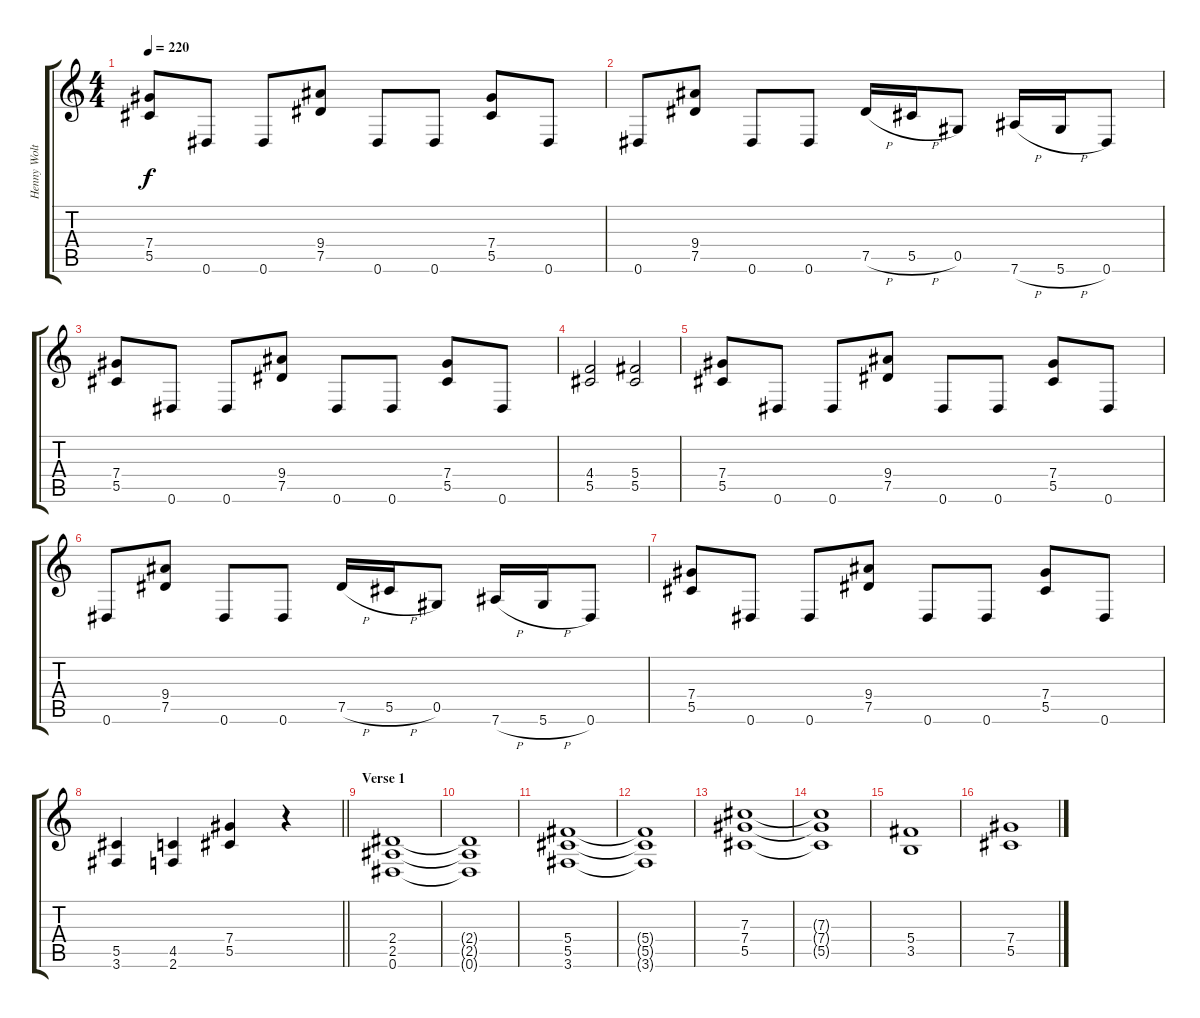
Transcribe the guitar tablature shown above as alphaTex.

\track ("Henny Wolter" "Henny Wolt") {instrument distortionguitar}
\staff {score tabs}
\tuning (Eb4 Bb3 Gb3 Db3 Ab2 Eb2) {hide}
\ts (4 4)
\tempo 220
\clef g2
\ks c
(7.4 5.5).8{dy f} 0.6.8 0.6.8 (9.4 7.5).8 0.6.8 0.6.8 (7.4 5.5).8 0.6.8 |
0.6.8 (9.4 7.5).8 0.6.8 0.6.8 7.5{h}.16 5.5{h}.16 0.5.8 7.6{h}.16 5.6{h}.16 0.6.8 |
(7.4 5.5).8 0.6.8 0.6.8 (9.4 7.5).8 0.6.8 0.6.8 (7.4 5.5).8 0.6.8 |
(4.4 5.5).2 (5.4 5.5).2 |
(7.4 5.5).8 0.6.8 0.6.8 (9.4 7.5).8 0.6.8 0.6.8 (7.4 5.5).8 0.6.8 |
0.6.8 (9.4 7.5).8 0.6.8 0.6.8 7.5{h}.16 5.5{h}.16 0.5.8 7.6{h}.16 5.6{h}.16 0.6.8 |
(7.4 5.5).8 0.6.8 0.6.8 (9.4 7.5).8 0.6.8 0.6.8 (7.4 5.5).8 0.6.8 |
\barLineRight lightlight
(5.5 3.6).4 (4.5 2.6).4 (7.4 5.5).4 r.4 |
\section ("" "Verse 1")
(2.4 2.5 0.6).1 |
(2.4{t} 2.5{t} 0.6{t}).1 |
(5.4 5.5 3.6).1 |
(5.4{t} 5.5{t} 3.6{t}).1 |
(7.3 7.4 5.5).1 |
(7.3{t} 7.4{t} 5.5{t}).1 |
(5.4 3.5).1 |
(7.4 5.5).1
